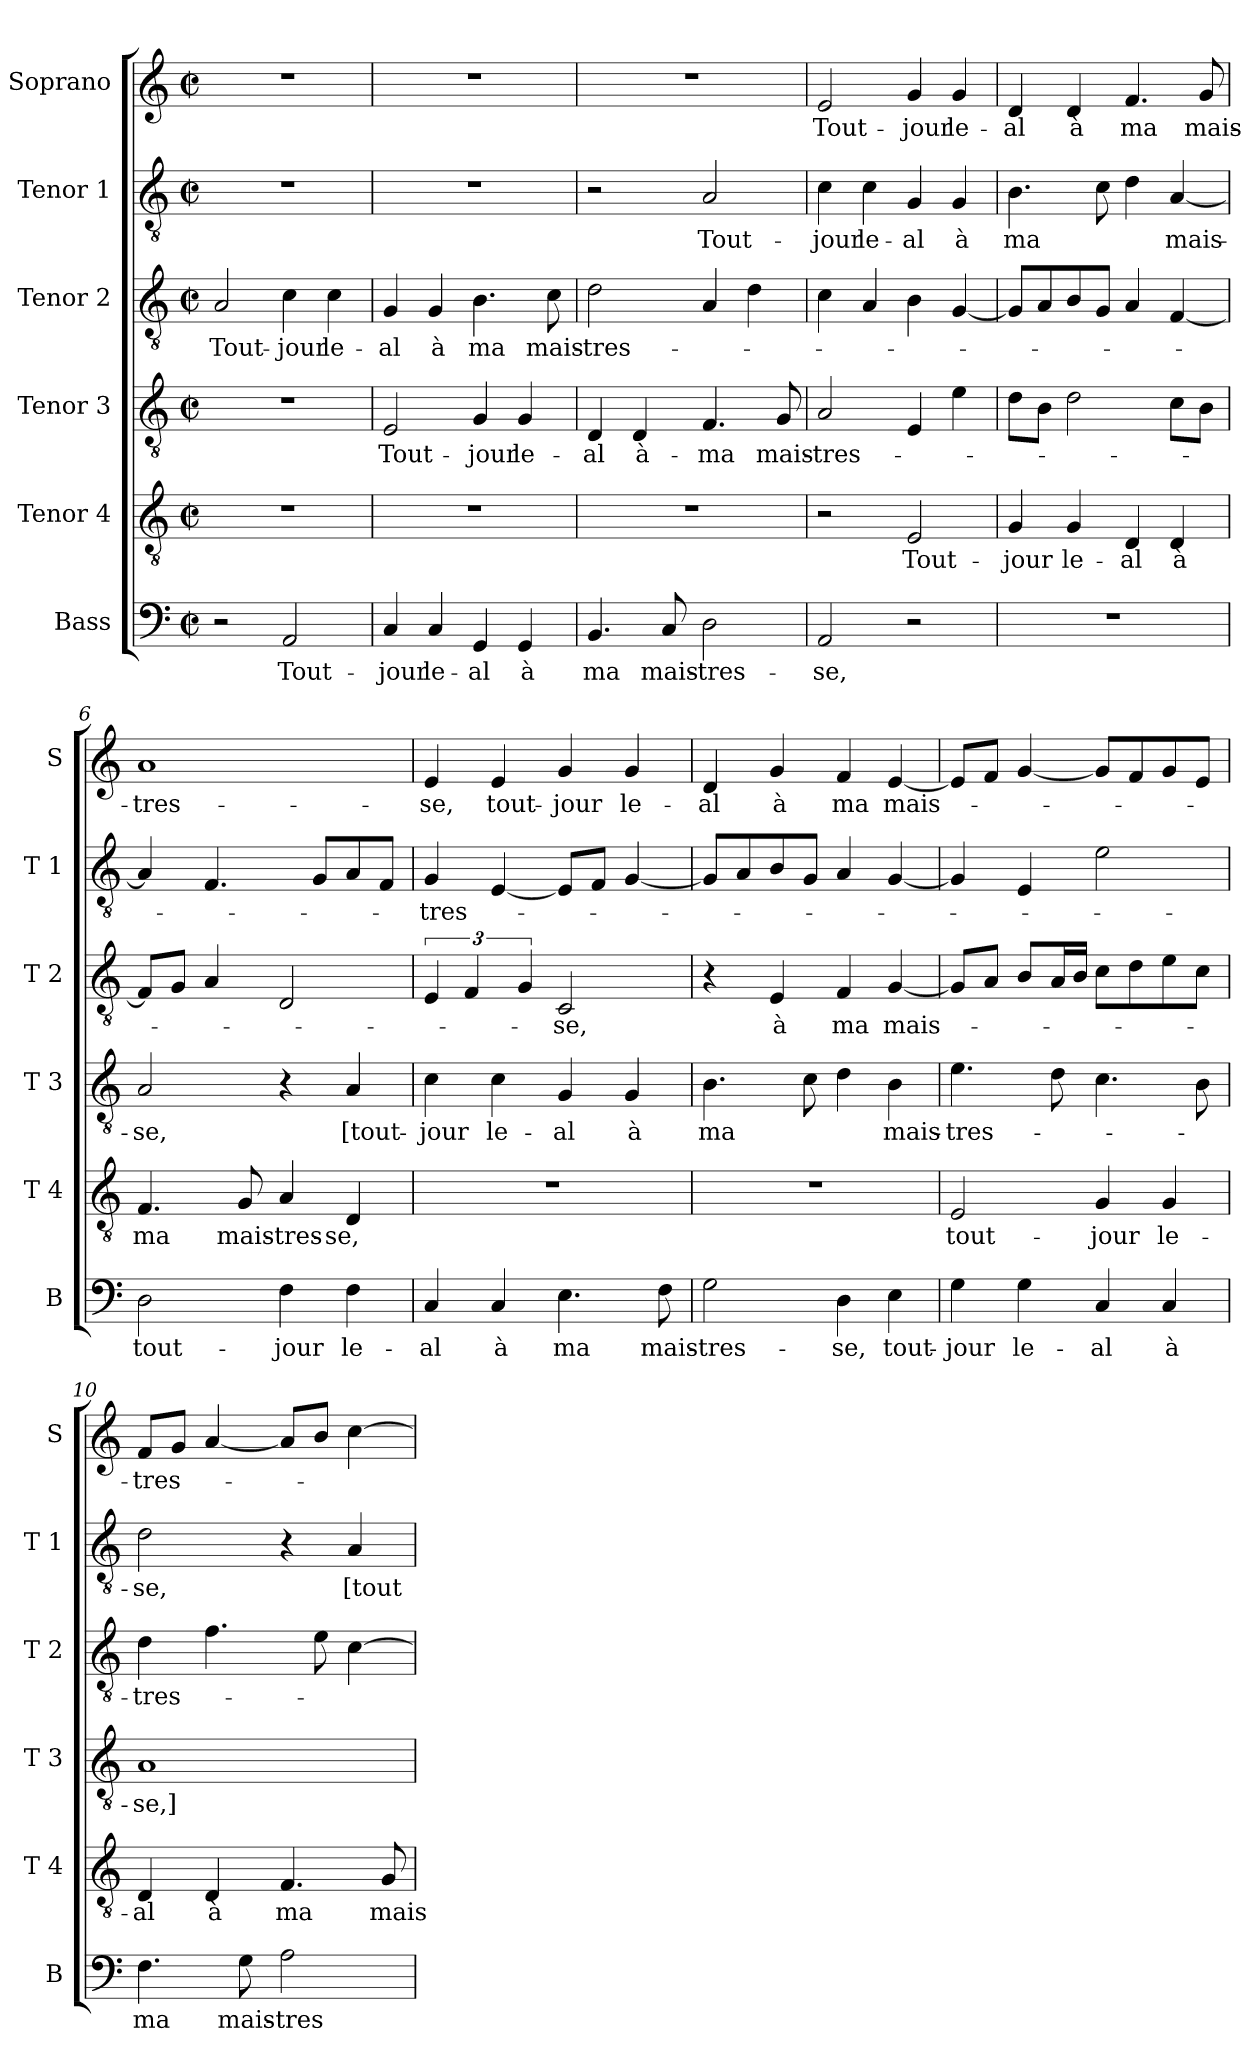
**kern	**text	**kern	**text	**kern	**text	**kern	**text	**kern	**text	**kern	**text
*part6	*part6	*part5	*part5	*part4	*part4	*part3	*part3	*part2	*part2	*part1	*part1
*staff6	*staff6	*staff5	*staff5	*staff4	*staff4	*staff3	*staff3	*staff2	*staff2	*staff1	*staff1
*I"Bass	*	*I"Tenor 4	*	*I"Tenor 3	*	*I"Tenor 2	*	*I"Tenor 1	*	*I"Soprano	*
*I'B	*	*I'T 4	*	*I'T 3	*	*I'T 2	*	*I'T 1	*	*I'S	*
*clefF4	*	*clefGv2	*	*clefGv2	*	*clefGv2	*	*clefGv2	*	*clefG2	*
*k[]	*	*k[]	*	*k[]	*	*k[]	*	*k[]	*	*k[]	*
*C:	*	*C:	*	*C:	*	*C:	*	*C:	*	*C:	*
*M2/2	*	*M2/2	*	*M2/2	*	*M2/2	*	*M2/2	*	*M2/2	*
*met(c|)	*	*met(c|)	*	*met(c|)	*	*met(c|)	*	*met(c|)	*	*met(c|)	*
=1	=1	=1	=1	=1	=1	=1	=1	=1	=1	=1	=1
2r	.	1r	.	1r	.	2A/	Tout-	1r	.	1r	.
2AA/	Tout-	.	.	.	.	4c\	-jour	.	.	.	.
.	.	.	.	.	.	4c\	le-	.	.	.	.
=2	=2	=2	=2	=2	=2	=2	=2	=2	=2	=2	=2
4C/	-jour	1r	.	2E/	Tout-	4G/	-al	1r	.	1r	.
4C/	le-	.	.	.	.	4G/	à	.	.	.	.
4GG/	-al	.	.	4G/	-jour	4.B\	ma	.	.	.	.
4GG/	à	.	.	4G/	le-	.	.	.	.	.	.
.	.	.	.	.	.	8c\	mais-	.	.	.	.
=3	=3	=3	=3	=3	=3	=3	=3	=3	=3	=3	=3
4.BB/	ma	1r	.	4D/	-al	2d\	-tres-	2r	.	1r	.
.	.	.	.	4D/	à-	.	.	.	.	.	.
8C/	mais-	.	.	.	.	.	.	.	.	.	.
2D\	-tres-	.	.	4.F/	-ma	4A/	.	2A/	Tout-	.	.
.	.	.	.	.	.	4d\	.	.	.	.	.
.	.	.	.	8G/	mais-	.	.	.	.	.	.
=4	=4	=4	=4	=4	=4	=4	=4	=4	=4	=4	=4
2AA/	-se,	2r	.	2A/	-tres-	4c\	.	4c\	-jour	2e/	Tout-
.	.	.	.	.	.	4A/	.	4c\	le-	.	.
2r	.	2E/	Tout-	4E/	.	4B\	.	4G/	-al	4g/	-jour
.	.	.	.	4e\	.	[4G/	.	4G/	à	4g/	le-
=5	=5	=5	=5	=5	=5	=5	=5	=5	=5	=5	=5
1r	.	4G/	-jour	8d\L	.	8G/L]	.	4.B\	ma	4d/	-al
.	.	.	.	8B\J	.	8A/	.	.	.	.	.
.	.	4G/	le-	2d\	.	8B/	.	.	.	4d/	à
.	.	.	.	.	.	8G/J	.	8c\	.	.	.
.	.	4D/	-al	.	.	4A/	.	4d\	.	4.f/	ma
.	.	4D/	à	8c\L	.	[4F/	.	[4A/	mais-	.	.
.	.	.	.	8B\J	.	.	.	.	.	8g/	mais-
!!LO:LB:g=z
=6	=6	=6	=6	=6	=6	=6	=6	=6	=6	=6	=6
2D\	tout-	4.F/	ma	2A/	-se,	8F/L]	.	4A/]	.	1a	-tres-
.	.	.	.	.	.	8G/J	.	.	.	.	.
.	.	.	.	.	.	4A/	.	4.F/	.	.	.
.	.	8G/	mais-	.	.	.	.	.	.	.	.
4F\	-jour	4A/	-tres-	4r	.	2D/	.	.	.	.	.
.	.	.	.	.	.	.	.	8G/L	.	.	.
4F\	le-	4D/	-se,	4A/	[tout-	.	.	8A/	.	.	.
.	.	.	.	.	.	.	.	8F/J	.	.	.
=7	=7	=7	=7	=7	=7	=7	=7	=7	=7	=7	=7
4C/	-al	1r	.	4c\	-jour	6E/	.	4G/	-tres-	4e/	-se,
.	.	.	.	.	.	6F/	.	.	.	.	.
4C/	à	.	.	4c\	le-	.	.	[4E/	.	4e/	tout-
.	.	.	.	.	.	6G/	.	.	.	.	.
4.E\	ma	.	.	4G/	-al	2C/	-se,	8E/L]	.	4g/	-jour
.	.	.	.	.	.	.	.	8F/J	.	.	.
.	.	.	.	4G/	à	.	.	[4G/	.	4g/	le-
8F\	mais-	.	.	.	.	.	.	.	.	.	.
=8	=8	=8	=8	=8	=8	=8	=8	=8	=8	=8	=8
2G\	-tres-	1r	.	4.B\	ma	4r	.	8G/L]	.	4d/	-al
.	.	.	.	.	.	.	.	8A/	.	.	.
.	.	.	.	.	.	4E/	à	8B/	.	4g/	à
.	.	.	.	8c\	.	.	.	8G/J	.	.	.
4D\	-se,	.	.	4d\	.	4F/	ma	4A/	.	4f/	ma
4E\	tout-	.	.	4B\	mais-	[4G/	mais-	[4G/	.	[4e/	mais-
=9	=9	=9	=9	=9	=9	=9	=9	=9	=9	=9	=9
4G\	-jour	2E/	tout-	4.e\	-tres-	8G/L]	.	4G/]	.	8e/L]	.
.	.	.	.	.	.	8A/J	.	.	.	8f/J	.
4G\	le-	.	.	.	.	8B/L	.	4E/	.	[4g/	.
.	.	.	.	8d\	.	16A/L	.	.	.	.	.
.	.	.	.	.	.	16B/JJ	.	.	.	.	.
4C/	-al	4G/	-jour	4.c\	.	8c\L	.	2e\	.	8g/L]	.
.	.	.	.	.	.	8d\	.	.	.	8f/	.
4C/	à	4G/	le-	.	.	8e\	.	.	.	8g/	.
.	.	.	.	8B\	.	8c\J	.	.	.	8e/J	.
=10	=10	=10	=10	=10	=10	=10	=10	=10	=10	=10	=10
4.F\	ma	4D/	-al	1A	-se,]	4d\	-tres-	2d\	-se,	8f/L	-tres-
.	.	.	.	.	.	.	.	.	.	8g/J	.
.	.	4D/	à	.	.	4.f\	.	.	.	[4a/	.
8G\	mais-	.	.	.	.	.	.	.	.	.	.
2A\	-tres-	4.F/	ma	.	.	.	.	4r	.	8a/L]	.
.	.	.	.	.	.	8e\	.	.	.	8b/J	.
.	.	.	.	.	.	[4c\	.	4A/	[tout-	[4cc\	.
.	.	8G/	mais-	.	.	.	.	.	.	.	.
=	=	=	=	=	=	=	=	=	=	=	=
*-	*-	*-	*-	*-	*-	*-	*-	*-	*-	*-	*-
